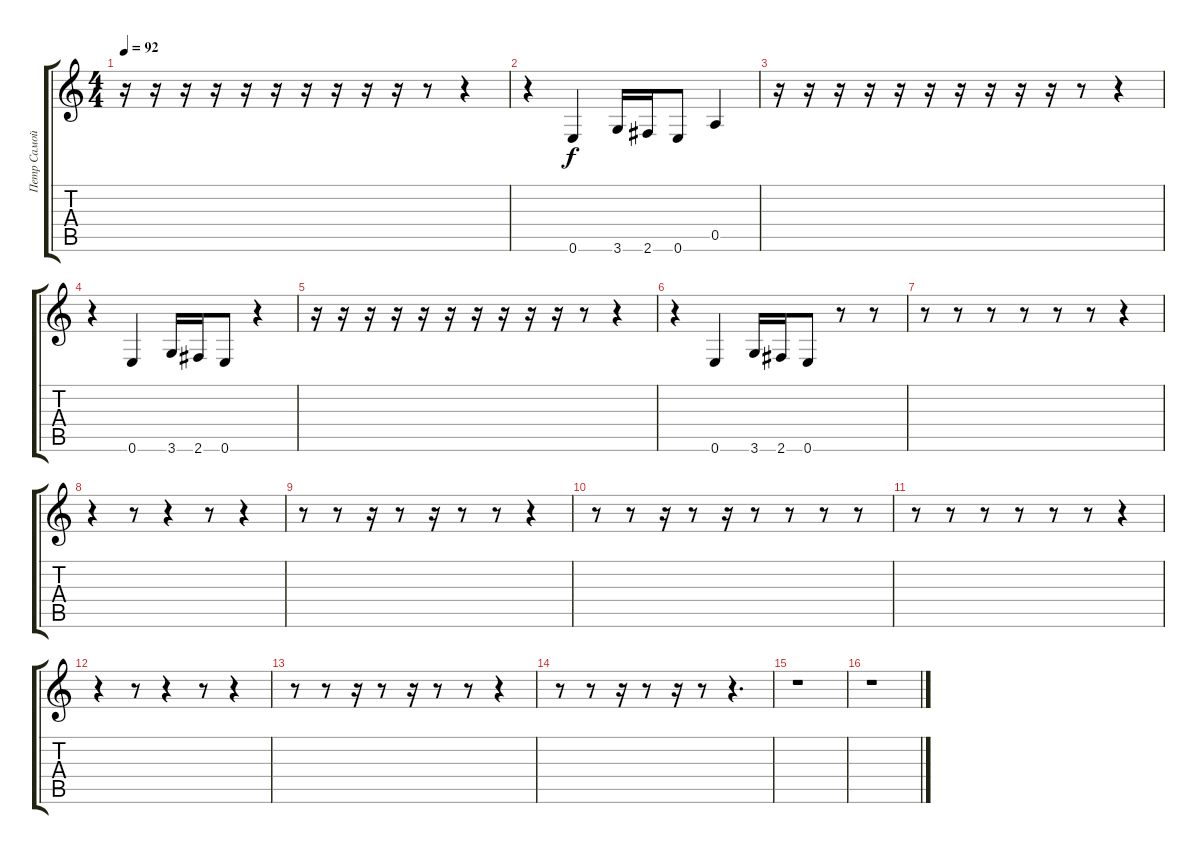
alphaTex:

\track ("Петр Самойлов" "Петр Самой") {instrument electricbassfinger}
\staff {score tabs}
\tuning (E4 B3 G3 D3 A2 E2) {hide}
\ts (4 4)
\tempo 92
\clef g2
\ks c
r.16{dy f} r.16 r.16 r.16 r.16 r.16 r.16 r.16 r.16 r.16 r.8 r.4 |
r.4 0.6.4 3.6.16 2.6.16 0.6.8 0.5.4 |
r.16 r.16 r.16 r.16 r.16 r.16 r.16 r.16 r.16 r.16 r.8 r.4 |
r.4 0.6.4 3.6.16 2.6.16 0.6.8 r.4 |
r.16 r.16 r.16 r.16 r.16 r.16 r.16 r.16 r.16 r.16 r.8 r.4 |
r.4 0.6.4 3.6.16 2.6.16 0.6.8 r.8 r.8 |
r.8 r.8 r.8 r.8 r.8 r.8 r.4 |
r.4 r.8 r.4 r.8 r.4 |
r.8 r.8 r.16 r.8 r.16 r.8 r.8 r.4 |
r.8 r.8 r.16 r.8 r.16 r.8 r.8 r.8 r.8 |
r.8 r.8 r.8 r.8 r.8 r.8 r.4 |
r.4 r.8 r.4 r.8 r.4 |
r.8 r.8 r.16 r.8 r.16 r.8 r.8 r.4 |
r.8 r.8 r.16 r.8 r.16 r.8 r.4{d} |
r.1 |
r.1
